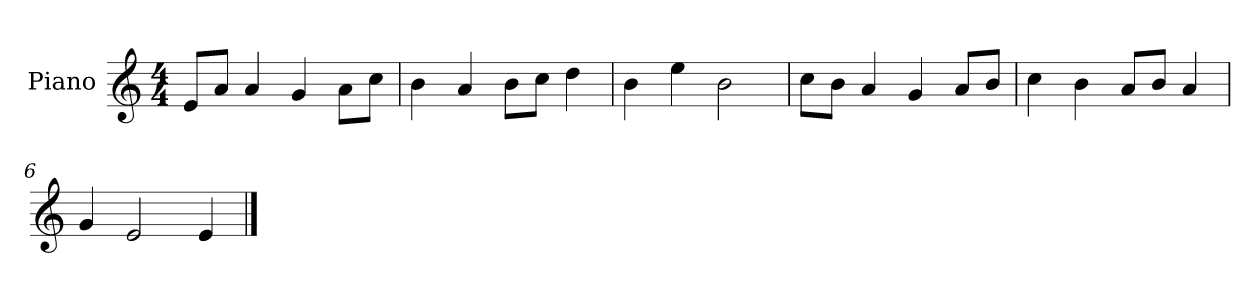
**kern
*part1
*staff1
*I"Piano
*I'P-no
*clefG2
*k[]
*M4/4
*MM90
=1
8e/L
8a/J
4a/
4g/
8a\L
8cc\J
=2
4b\
4a/
8b\L
8cc\J
4dd\
=3
4b\
4ee\
2b\
=4
8cc\L
8b\J
4a/
4g/
8a/L
8b/J
=5
4cc\
4b\
8a/L
8b/J
4a/
=6
4g/
2e/
4e/
==
*-
